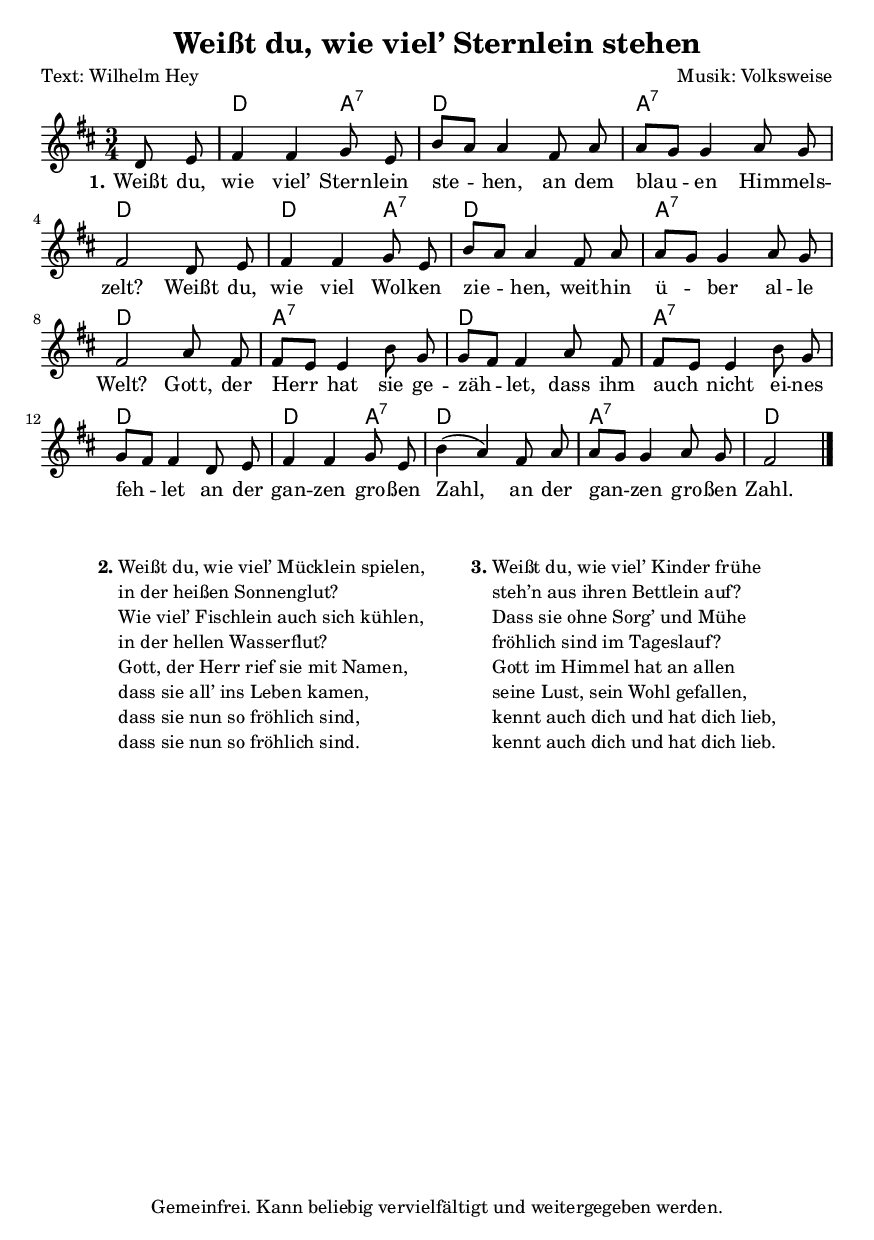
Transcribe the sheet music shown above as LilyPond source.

\include "deutsch.ly"


\header {
  title = "Weißt du, wie viel’ Sternlein stehen"
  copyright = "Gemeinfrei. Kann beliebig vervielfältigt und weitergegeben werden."
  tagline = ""
  poet = "Text: Wilhelm Hey"
  composer = "Musik: Volksweise"
}

\paper {
  #(set-paper-size "a5")
}

\layout {
  indent = #0
  \context {
    \Lyrics
      \override LyricSpace #'minimum-distance = #1.0
  }
}

#(set-global-staff-size 16)

\score {
  <<
    \new ChordNames {
      \chordmode {
        \partial 4 s4
        d2 a4:7 | d2. | a:7 | d2. |
        d2 a4:7 | d2. | a:7 | d2. |
        a2.:7 | d | a:7 | d |
        d2 a4:7 | d2. | a:7 | d2
      }
    }

    \relative c' {
      \autoBeamOff
      \key d \major
      \time 3/4

      \repeat unfold 2 {
              \partial 4  d8 e |
              fis4 fis g8 e | h'[ a] a4 fis8 a |
              a[ g] g4 a8 g | fis2
      }

      \repeat unfold 2 {
              a8 fis | fis[ e] e4 h'8 g | g[ fis] fis4
      }

      d8 e |
      fis4 fis g8 e | h'4( a4) fis8 a |
      a[ g] g4 a8 g | fis2

      \bar "|."
    }

    \addlyrics {
      \set stanza = "1."

      Weißt du, wie viel’ Stern -- lein ste -- hen,
      an dem blau -- en Him -- mels -- zelt?
      Weißt du, wie viel Wol -- ken zie -- hen,
      weit -- hin ü -- ber al -- le Welt?

      Gott, der Herr hat sie ge -- zäh -- let,
      dass ihm auch nicht ei -- nes feh -- let
      an der gan -- zen gro -- ßen Zahl,
      an der gan -- zen gro -- ßen Zahl.
    }
  >>
}

\markup {
  \fill-line {
    \hspace #0.1 % Spalte vom linken Rand wegbewegen
    % Kann entfernt werden, wenn wenig Platz auf der Seite ist
    \column {
      \line { " " }
      \line {
        \column{
          \line {
            \bold "2."
            \column {
              "Weißt du, wie viel’ Mücklein spielen,"
              "in der heißen Sonnenglut?"
              "Wie viel’ Fischlein auch sich kühlen,"
              "in der hellen Wasserflut?"

              "Gott, der Herr rief sie mit Namen,"
              "dass sie all’ ins Leben kamen,"
              "dass sie nun so fröhlich sind,"
              "dass sie nun so fröhlich sind."
            }
          }
        }
        \hspace #5 %Horizontaler Abstand zwischen den Strophenspalten
        \column{
          \line {
            \bold "3."
            \column {
              "Weißt du, wie viel’ Kinder frühe"
              "steh’n aus ihren Bettlein auf?"
              "Dass sie ohne Sorg’ und Mühe"
              "fröhlich sind im Tageslauf?"

              "Gott im Himmel hat an allen"
              "seine Lust, sein Wohl gefallen,"
              "kennt auch dich und hat dich lieb,"
              "kennt auch dich und hat dich lieb."
            }
          }
        }
      }
    }
    \hspace #0.1 % zusätzlichen Platz für den rechten Rand
    % kann entfernt werden, wenn wenig Platz auf der Seite ist
  }
}

\version "2.12.2"

 % some settings % vim: sw=2 et
